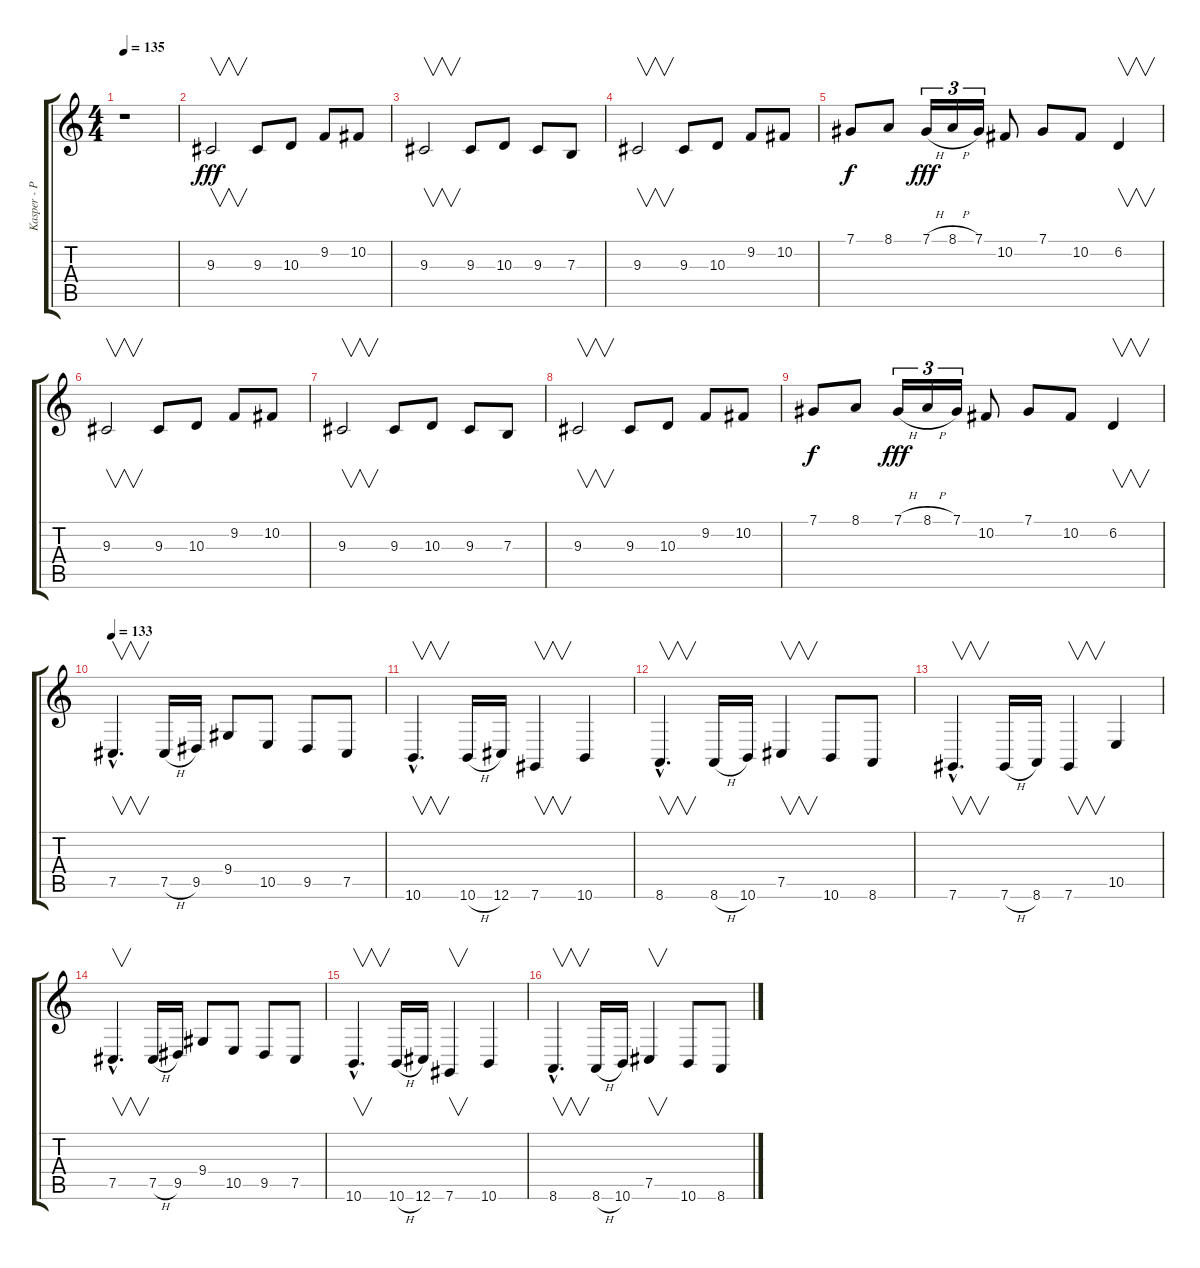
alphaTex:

\track ("Kasper - Paino - lead" "Kasper - P") {instrument pad8sweep}
\staff {score tabs}
\tuning (Db4 Ab3 E3 B2 Gb2 Db2) {hide}
\ts (4 4)
\tempo 135
\clef g2
\ks c
r.1{dy fff} |
9.3.2{v instrument synthstrings2} 9.3.8 10.3.8 9.2.8 10.2.8 |
9.3.2{v} 9.3.8 10.3.8 9.3.8 7.3.8 |
9.3.2{v} 9.3.8 10.3.8 9.2.8 10.2.8 |
7.1.8{dy f} 8.1.8 7.1{h}.16{tu (3 2) dy fff} 8.1{h}.16{tu (3 2)} 7.1.16{tu (3 2)} 10.2.8 7.1.8 10.2.8 6.2.4{v} |
9.3.2{v} 9.3.8 10.3.8 9.2.8 10.2.8 |
9.3.2{v} 9.3.8 10.3.8 9.3.8 7.3.8 |
9.3.2{v} 9.3.8 10.3.8 9.2.8 10.2.8 |
7.1.8{dy f} 8.1.8 7.1{h}.16{tu (3 2) dy fff} 8.1{h}.16{tu (3 2)} 7.1.16{tu (3 2)} 10.2.8 7.1.8 10.2.8 6.2.4{v} |
\tempo 133
7.5{hac}.4{v d instrument bagpipe} 7.5{h}.16 9.5.16 9.4.8 10.5.8 9.5.8 7.5.8 |
10.6{hac}.4{v d} 10.6{h}.16 12.6.16 7.6.4{v} 10.6.4 |
8.6{hac}.4{v d} 8.6{h}.16 10.6.16 7.5.4{v} 10.6.8 8.6.8 |
7.6{hac}.4{v d} 7.6{h}.16 8.6.16 7.6.4{v} 10.5.4 |
7.5{hac}.4{v d} 7.5{h}.16 9.5.16 9.4.8 10.5.8 9.5.8 7.5.8 |
10.6{hac}.4{v d} 10.6{h}.16 12.6.16 7.6.4{v} 10.6.4 |
8.6{hac}.4{v d} 8.6{h}.16 10.6.16 7.5.4{v} 10.6.8 8.6.8
